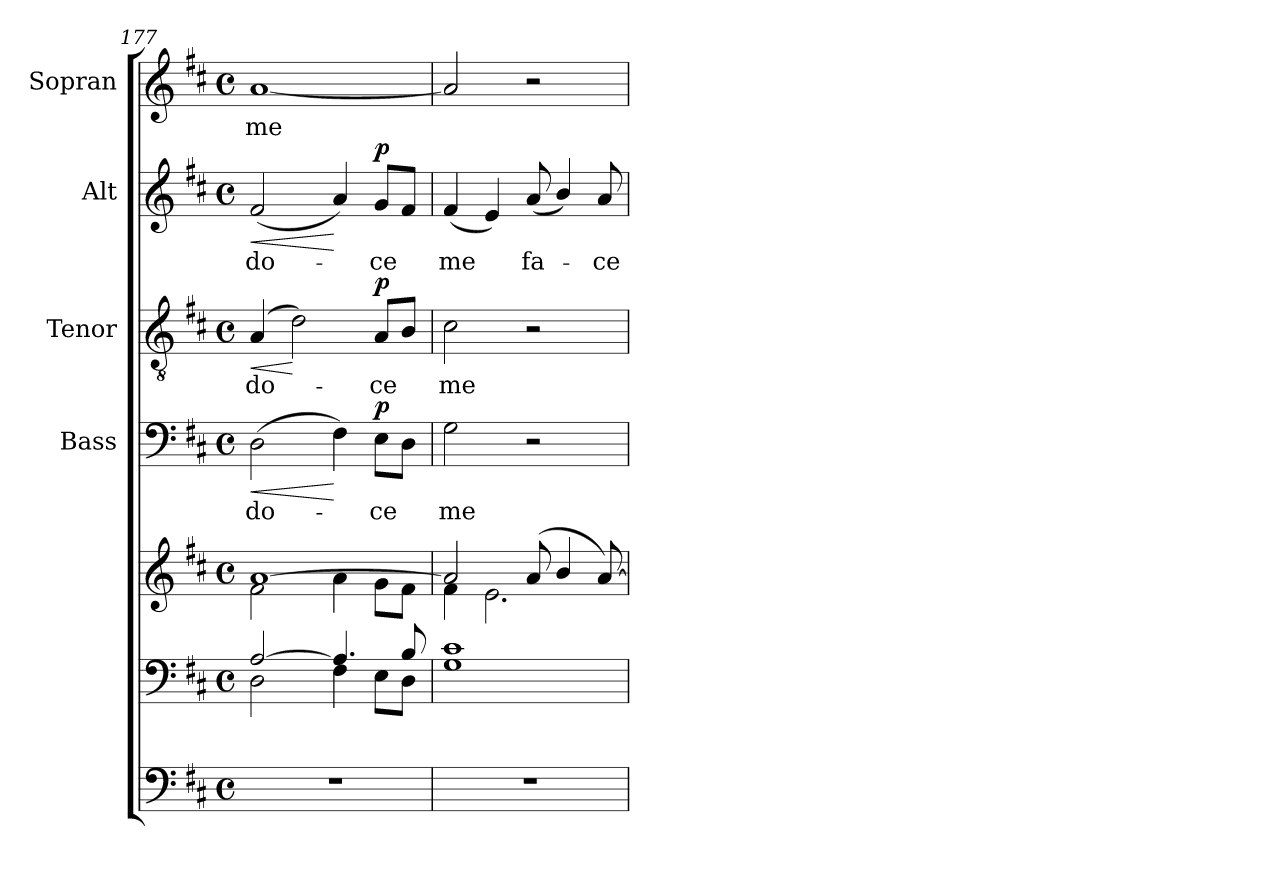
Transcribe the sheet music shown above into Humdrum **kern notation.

**kern	**kern	**kern	**kern	**text	**dynam	**kern	**text	**dynam	**kern	**text	**dynam	**kern	**text
*part6	*part5	*part5	*part4	*part4	*part4	*part3	*part3	*part3	*part2	*part2	*part2	*part1	*part1
*staff7	*staff6	*staff5	*staff4	*staff4	*staff4	*staff3	*staff3	*staff3	*staff2	*staff2	*staff2	*staff1	*staff1
*	*	*	*I"Bass	*	*	*I"Tenor	*	*	*I"Alt	*	*	*I"Sopran	*
*	*	*	*I'B.	*	*	*I'T.	*	*	*I'A.	*	*	*I'S.	*
*clefF4	*clefF4	*clefG2	*clefF4	*	*	*clefGv2	*	*	*clefG2	*	*	*clefG2	*
*k[f#c#]	*k[f#c#]	*k[f#c#]	*k[f#c#]	*	*	*k[f#c#]	*	*	*k[f#c#]	*	*	*k[f#c#]	*
*D:	*D:	*D:	*D:	*	*	*D:	*	*	*D:	*	*	*D:	*
*M4/4	*M4/4	*M4/4	*M4/4	*	*	*M4/4	*	*	*M4/4	*	*	*M4/4	*
*met(c)	*met(c)	*met(c)	*met(c)	*	*	*met(c)	*	*	*met(c)	*	*	*met(c)	*
=177	=177	=177	=177	=177	=177	=177	=177	=177	=177	=177	=177	=177	=177
*	*^	*^	*	*	*	*	*	*	*	*	*	*	*
!	!	!	!	!	!	!LO:LY:b	!LO:HP:b	!	!LO:LY:b	!LO:HP:b	!	!LO:LY:b	!LO:HP:b	!	!LO:LY:b
1r	[>2A/	2D\	[>1a	2f#\	(>2D\	do-	<	(4A/	do-	<	(<2f#/	do-	<	[1a	me
.	.	.	.	.	.	.	.	2d\)	.	[	.	.	.	.	.
.	4.A/]	4F#\	.	4a\	4F#\)	.	[	.	.	.	4a/)	.	[	.	.
!	!	!	!	!	!	!LO:LY:b	!LO:DY:a	!	!LO:LY:b	!LO:DY:a	!	!LO:LY:b	!LO:DY:a	!	!
.	.	8E\L	.	8g\L	8E\L	-ce	p	8A/L	-ce	p	8g/L	-ce	p	.	.
.	8B/	8D\J	.	8f#\J	8D\J	.	.	8B/J	.	.	8f#/J	.	.	.	.
=178	=178	=178	=178	=178	=178	=178	=178	=178	=178	=178	=178	=178	=178	=178	=178
!	!	!	!	!	!	!LO:LY:b	!	!	!LO:LY:b	!	!	!LO:LY:b	!	!	!
1r	1c#	1G	2a/]	4f#\	2G\	me	.	2c#\	me	.	(<4f#/	me	.	2a/]	.
.	.	.	.	2.e\	.	.	.	.	.	.	4e/)	.	.	.	.
!	!	!	!	!	!	!	!	!	!	!	!	!LO:LY:b	!	!	!
.	.	.	(8a/	.	2r	.	.	2r	.	.	(<8a/	fa-	.	2r	.
.	.	.	4b/	.	.	.	.	.	.	.	4b/)	.	.	.	.
!	!	!	!	!	!	!	!	!	!	!	!	!LO:LY:b	!	!	!
.	.	.	[<8a/)	.	.	.	.	.	.	.	8a/	-ce-	.	.	.
*	*v	*v	*	*	*	*	*	*	*	*	*	*	*	*	*
*	*	*v	*v	*	*	*	*	*	*	*	*	*	*	*
=	=	=	=	=	=	=	=	=	=	=	=	=	=
*-	*-	*-	*-	*-	*-	*-	*-	*-	*-	*-	*-	*-	*-
